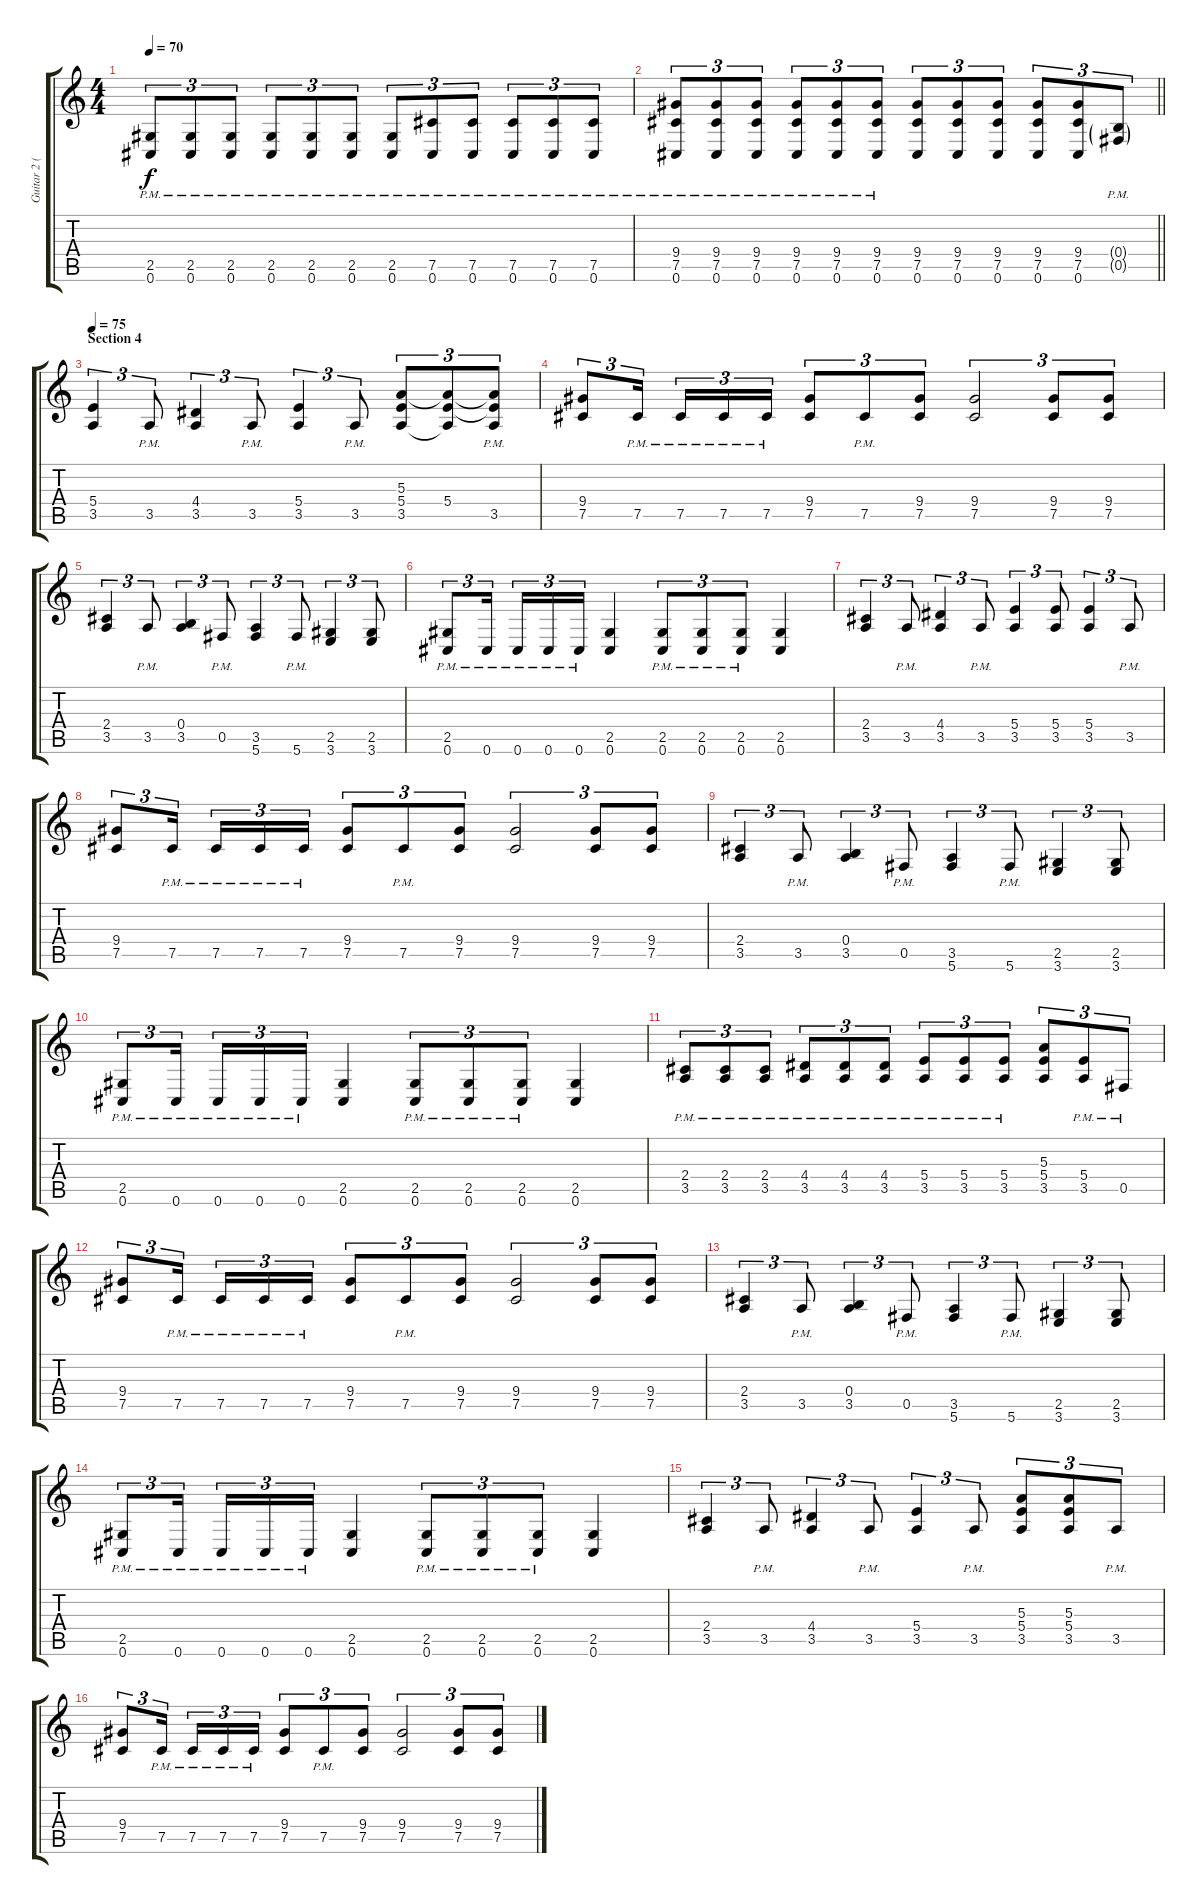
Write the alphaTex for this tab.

\track ("Guitar 2 (Distortion)" "Guitar 2 (") {instrument distortionguitar}
\staff {score tabs}
\tuning (Db4 Ab3 E3 B2 Gb2 Db2) {hide}
\ts (4 4)
\tempo 70
\clef g2
\ks c
(2.5{pm} 0.6{pm}).8{tu (3 2) dy f} (2.5{pm} 0.6{pm}).8{tu (3 2)} (2.5{pm} 0.6{pm}).8{tu (3 2)} (2.5{pm} 0.6{pm}).8{tu (3 2)} (2.5{pm} 0.6{pm}).8{tu (3 2)} (2.5{pm} 0.6{pm}).8{tu (3 2)} (2.5{pm} 0.6{pm}).8{tu (3 2)} (7.5{pm} 0.6{pm}).8{tu (3 2)} (7.5{pm} 0.6{pm}).8{tu (3 2)} (7.5{pm} 0.6{pm}).8{tu (3 2)} (7.5{pm} 0.6{pm}).8{tu (3 2)} (7.5{pm} 0.6{pm}).8{tu (3 2)} |
\barLineRight lightlight
(9.4{pm} 7.5{pm} 0.6{pm}).8{tu (3 2)} (9.4{pm} 7.5{pm} 0.6{pm}).8{tu (3 2)} (9.4{pm} 7.5{pm} 0.6{pm}).8{tu (3 2)} (9.4{pm} 7.5{pm} 0.6{pm}).8{tu (3 2)} (9.4{pm} 7.5{pm} 0.6{pm}).8{tu (3 2)} (9.4{pm} 7.5{pm} 0.6{pm}).8{tu (3 2)} (9.4 7.5 0.6).8{tu (3 2)} (9.4 7.5 0.6).8{tu (3 2)} (9.4 7.5 0.6).8{tu (3 2)} (9.4 7.5 0.6).8{tu (3 2)} (9.4 7.5 0.6).8{tu (3 2)} (0.4{g pm} 0.5{g pm}).8{tu (3 2)} |
\section ("" "Section 4")
\tempo 75
(5.4 3.5).4{tu (3 2)} 3.5{pm}.8{tu (3 2)} (4.4 3.5).4{tu (3 2)} 3.5{pm}.8{tu (3 2)} (5.4 3.5).4{tu (3 2)} 3.5{pm}.8{tu (3 2)} (5.3 5.4 3.5).8{tu (3 2)} (5.3{t} 5.4 3.5{t}).8{tu (3 2)} (5.3{t} 5.4{t} 3.5{pm}).8{tu (3 2)} |
(9.4 7.5).8{tu (3 2)} 7.5{pm}.16{tu (3 2) beam splitsecondary} 7.5{pm}.16{tu (3 2)} 7.5{pm}.16{tu (3 2)} 7.5{pm}.16{tu (3 2)} (9.4 7.5).8{tu (3 2)} 7.5{pm}.8{tu (3 2)} (9.4 7.5).8{tu (3 2)} (9.4 7.5).2{tu (3 2)} (9.4 7.5).8{tu (3 2)} (9.4 7.5).8{tu (3 2)} |
(2.4 3.5).4{tu (3 2)} 3.5{pm}.8{tu (3 2)} (0.4 3.5).4{tu (3 2)} 0.5{pm}.8{tu (3 2)} (3.5 5.6).4{tu (3 2)} 5.6{pm}.8{tu (3 2)} (2.5 3.6).4{tu (3 2)} (2.5 3.6).8{tu (3 2)} |
(2.5{pm} 0.6{pm}).8{tu (3 2)} 0.6{pm}.16{tu (3 2) beam splitsecondary} 0.6{pm}.16{tu (3 2)} 0.6{pm}.16{tu (3 2)} 0.6{pm}.16{tu (3 2)} (2.5 0.6).4 (2.5{pm} 0.6{pm}).8{tu (3 2)} (2.5{pm} 0.6{pm}).8{tu (3 2)} (2.5{pm} 0.6{pm}).8{tu (3 2)} (2.5 0.6).4 |
(2.4 3.5).4{tu (3 2)} 3.5{pm}.8{tu (3 2)} (4.4 3.5).4{tu (3 2)} 3.5{pm}.8{tu (3 2)} (5.4 3.5).4{tu (3 2)} (5.4 3.5).8{tu (3 2)} (5.4 3.5).4{tu (3 2)} 3.5{pm}.8{tu (3 2)} |
(9.4 7.5).8{tu (3 2)} 7.5{pm}.16{tu (3 2) beam splitsecondary} 7.5{pm}.16{tu (3 2)} 7.5{pm}.16{tu (3 2)} 7.5{pm}.16{tu (3 2)} (9.4 7.5).8{tu (3 2)} 7.5{pm}.8{tu (3 2)} (9.4 7.5).8{tu (3 2)} (9.4 7.5).2{tu (3 2)} (9.4 7.5).8{tu (3 2)} (9.4 7.5).8{tu (3 2)} |
(2.4 3.5).4{tu (3 2)} 3.5{pm}.8{tu (3 2)} (0.4 3.5).4{tu (3 2)} 0.5{pm}.8{tu (3 2)} (3.5 5.6).4{tu (3 2)} 5.6{pm}.8{tu (3 2)} (2.5 3.6).4{tu (3 2)} (2.5 3.6).8{tu (3 2)} |
(2.5{pm} 0.6{pm}).8{tu (3 2)} 0.6{pm}.16{tu (3 2) beam splitsecondary} 0.6{pm}.16{tu (3 2)} 0.6{pm}.16{tu (3 2)} 0.6{pm}.16{tu (3 2)} (2.5 0.6).4 (2.5{pm} 0.6{pm}).8{tu (3 2)} (2.5{pm} 0.6{pm}).8{tu (3 2)} (2.5{pm} 0.6{pm}).8{tu (3 2)} (2.5 0.6).4 |
(2.4{pm} 3.5{pm}).8{tu (3 2)} (2.4{pm} 3.5{pm}).8{tu (3 2)} (2.4{pm} 3.5{pm}).8{tu (3 2)} (4.4{pm} 3.5{pm}).8{tu (3 2)} (4.4{pm} 3.5{pm}).8{tu (3 2)} (4.4{pm} 3.5{pm}).8{tu (3 2)} (5.4{pm} 3.5{pm}).8{tu (3 2)} (5.4{pm} 3.5{pm}).8{tu (3 2)} (5.4{pm} 3.5{pm}).8{tu (3 2)} (5.3 5.4 3.5).8{tu (3 2)} (5.4{pm} 3.5{pm}).8{tu (3 2)} 0.5{pm}.8{tu (3 2)} |
(9.4 7.5).8{tu (3 2)} 7.5{pm}.16{tu (3 2) beam splitsecondary} 7.5{pm}.16{tu (3 2)} 7.5{pm}.16{tu (3 2)} 7.5{pm}.16{tu (3 2)} (9.4 7.5).8{tu (3 2)} 7.5{pm}.8{tu (3 2)} (9.4 7.5).8{tu (3 2)} (9.4 7.5).2{tu (3 2)} (9.4 7.5).8{tu (3 2)} (9.4 7.5).8{tu (3 2)} |
(2.4 3.5).4{tu (3 2)} 3.5{pm}.8{tu (3 2)} (0.4 3.5).4{tu (3 2)} 0.5{pm}.8{tu (3 2)} (3.5 5.6).4{tu (3 2)} 5.6{pm}.8{tu (3 2)} (2.5 3.6).4{tu (3 2)} (2.5 3.6).8{tu (3 2)} |
(2.5{pm} 0.6{pm}).8{tu (3 2)} 0.6{pm}.16{tu (3 2) beam splitsecondary} 0.6{pm}.16{tu (3 2)} 0.6{pm}.16{tu (3 2)} 0.6{pm}.16{tu (3 2)} (2.5 0.6).4 (2.5{pm} 0.6{pm}).8{tu (3 2)} (2.5{pm} 0.6{pm}).8{tu (3 2)} (2.5{pm} 0.6{pm}).8{tu (3 2)} (2.5 0.6).4 |
(2.4 3.5).4{tu (3 2)} 3.5{pm}.8{tu (3 2)} (4.4 3.5).4{tu (3 2)} 3.5{pm}.8{tu (3 2)} (5.4 3.5).4{tu (3 2)} 3.5{pm}.8{tu (3 2)} (5.3 5.4 3.5).8{tu (3 2)} (5.3 5.4 3.5).8{tu (3 2)} 3.5{pm}.8{tu (3 2)} |
(9.4 7.5).8{tu (3 2)} 7.5{pm}.16{tu (3 2) beam splitsecondary} 7.5{pm}.16{tu (3 2)} 7.5{pm}.16{tu (3 2)} 7.5{pm}.16{tu (3 2)} (9.4 7.5).8{tu (3 2)} 7.5{pm}.8{tu (3 2)} (9.4 7.5).8{tu (3 2)} (9.4 7.5).2{tu (3 2)} (9.4 7.5).8{tu (3 2)} (9.4 7.5).8{tu (3 2)}
